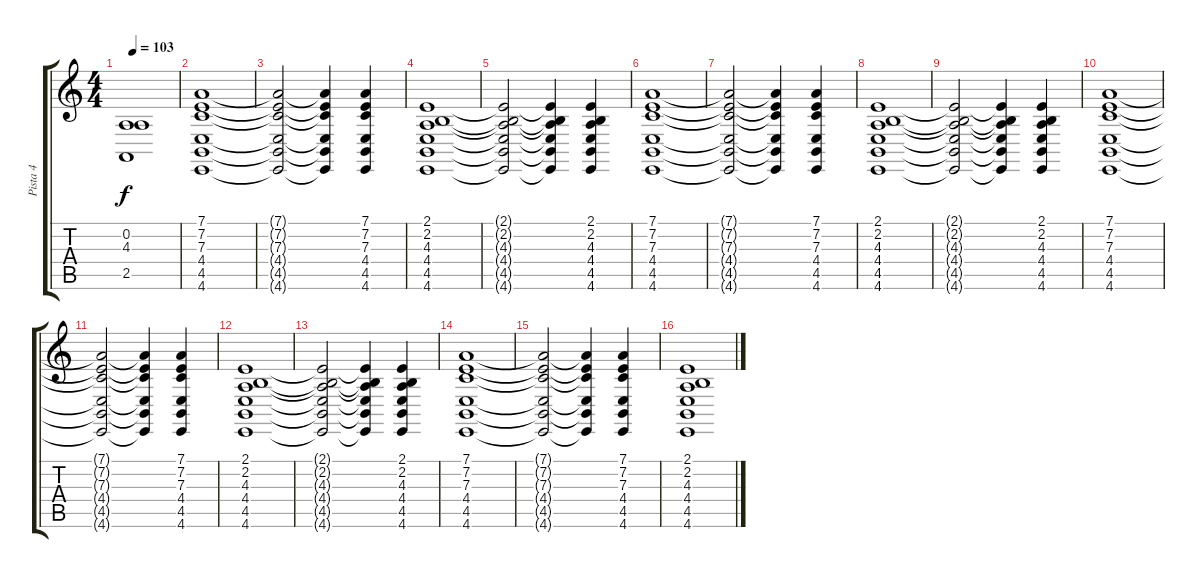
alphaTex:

\track ("Pista 4" "Pista 4") {instrument stringensemble1}
\staff {score tabs}
\tuning (D4 A3 F3 C3 G2 C2) {hide}
\ts (4 4)
\tempo 103
\clef g2
\ks c
(0.2 4.3 2.5).1{dy f} |
(7.1 7.2 7.3 4.4 4.5 4.6).1 |
(7.1{t} 7.2{t} 7.3{t} 4.4{t} 4.5{t} 4.6{t}).2 (7.1{t} 7.2{t} 7.3{t} 4.4{t} 4.5{t} 4.6{t}).4 (7.1 7.2 7.3 4.4 4.5 4.6).4 |
(2.1 2.2 4.3 4.4 4.5 4.6).1 |
(2.1{t} 2.2{t} 4.3{t} 4.4{t} 4.5{t} 4.6{t}).2 (2.1{t} 2.2{t} 4.3{t} 4.4{t} 4.5{t} 4.6{t}).4 (2.1 2.2 4.3 4.4 4.5 4.6).4 |
(7.1 7.2 7.3 4.4 4.5 4.6).1 |
(7.1{t} 7.2{t} 7.3{t} 4.4{t} 4.5{t} 4.6{t}).2 (7.1{t} 7.2{t} 7.3{t} 4.4{t} 4.5{t} 4.6{t}).4 (7.1 7.2 7.3 4.4 4.5 4.6).4 |
(2.1 2.2 4.3 4.4 4.5 4.6).1 |
(2.1{t} 2.2{t} 4.3{t} 4.4{t} 4.5{t} 4.6{t}).2 (2.1{t} 2.2{t} 4.3{t} 4.4{t} 4.5{t} 4.6{t}).4 (2.1 2.2 4.3 4.4 4.5 4.6).4 |
(7.1 7.2 7.3 4.4 4.5 4.6).1 |
(7.1{t} 7.2{t} 7.3{t} 4.4{t} 4.5{t} 4.6{t}).2 (7.1{t} 7.2{t} 7.3{t} 4.4{t} 4.5{t} 4.6{t}).4 (7.1 7.2 7.3 4.4 4.5 4.6).4 |
(2.1 2.2 4.3 4.4 4.5 4.6).1 |
(2.1{t} 2.2{t} 4.3{t} 4.4{t} 4.5{t} 4.6{t}).2 (2.1{t} 2.2{t} 4.3{t} 4.4{t} 4.5{t} 4.6{t}).4 (2.1 2.2 4.3 4.4 4.5 4.6).4 |
(7.1 7.2 7.3 4.4 4.5 4.6).1 |
(7.1{t} 7.2{t} 7.3{t} 4.4{t} 4.5{t} 4.6{t}).2 (7.1{t} 7.2{t} 7.3{t} 4.4{t} 4.5{t} 4.6{t}).4 (7.1 7.2 7.3 4.4 4.5 4.6).4 |
(2.1 2.2 4.3 4.4 4.5 4.6).1
